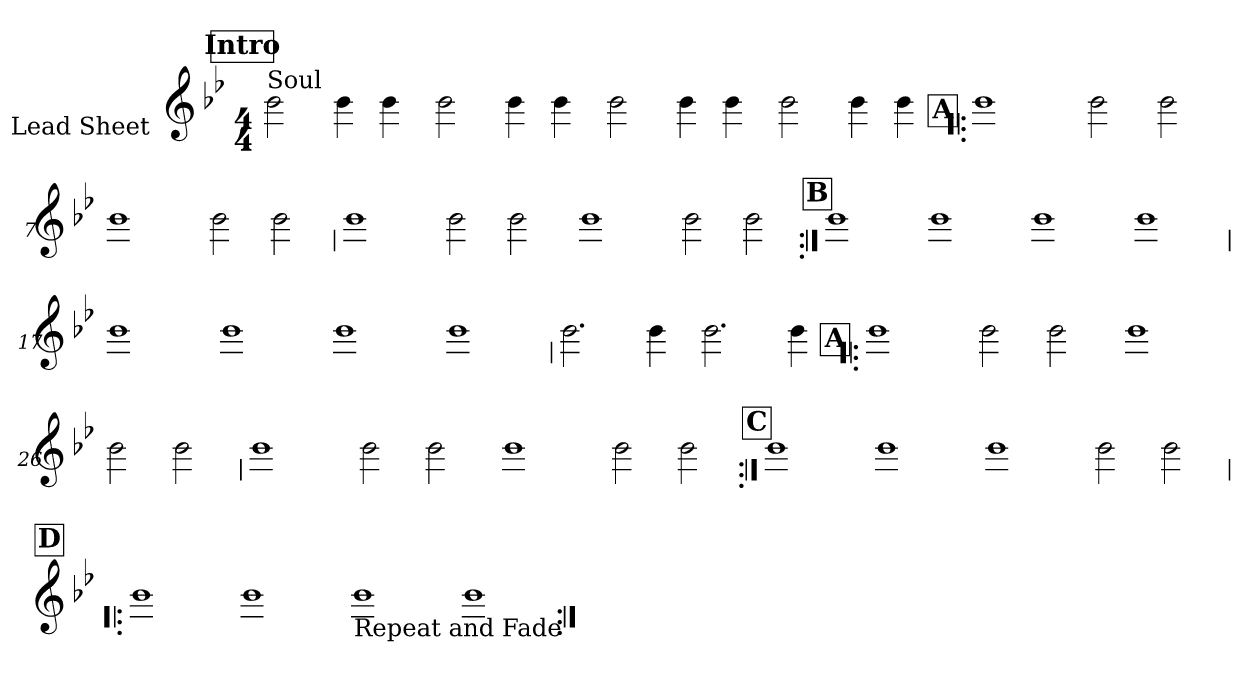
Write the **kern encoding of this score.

**kern
*part1
*staff1
*I"Lead Sheet
*stria0
*clefG2
*k[b-e-]
*B-:
*M4/4
*MM106
!!LO:REH:place=s1:a:t=Intro
=1||
!LO:TX:a:t=Soul
2b-
4b-
4b-
=2-
2b-
4b-
4b-
=3-
2b-
4b-
4b-
=4-
2b-
4b-
4b-
!!LO:LB:g=z
!!LO:REH:place=s1:a:t=A
=5!|:
1b-
=6-
2b-
2b-
=7-
1b-
=8-
2b-
2b-
!!LO:LB:g=z
=9
1b-
=10-
2b-
2b-
=11-
1b-
=12-
2b-
2b-
!!LO:LB:g=z
!!LO:REH:place=s1:a:t=B
=13:|!
1b-
=14-
1b-
=15-
1b-
=16-
1b-
!!LO:LB:g=z
=17
1b-
=18-
1b-
=19-
1b-
=20-
1b-
!!LO:LB:g=z
=21
2.b-
4b-
=22-
2.b-
4b-
!!LO:LB:g=z
!!LO:REH:place=s1:a:t=A
=23!|:
1b-
=24-
2b-
2b-
=25-
1b-
=26-
2b-
2b-
!!LO:LB:g=z
=27
1b-
=28-
2b-
2b-
=29-
1b-
=30-
2b-
2b-
!!LO:LB:g=z
!!LO:REH:place=s1:a:t=C
=31:|!
1b-
=32-
1b-
=33-
1b-
=34-
2b-
2b-
!!LO:LB:g=z
!!LO:REH:place=s1:a:t=D
=35!|:
1b-
=36-
1b-
=37-
!LO:TX:b:t=Repeat and Fade
1b-
=38-
1b-
=:|!
*-
